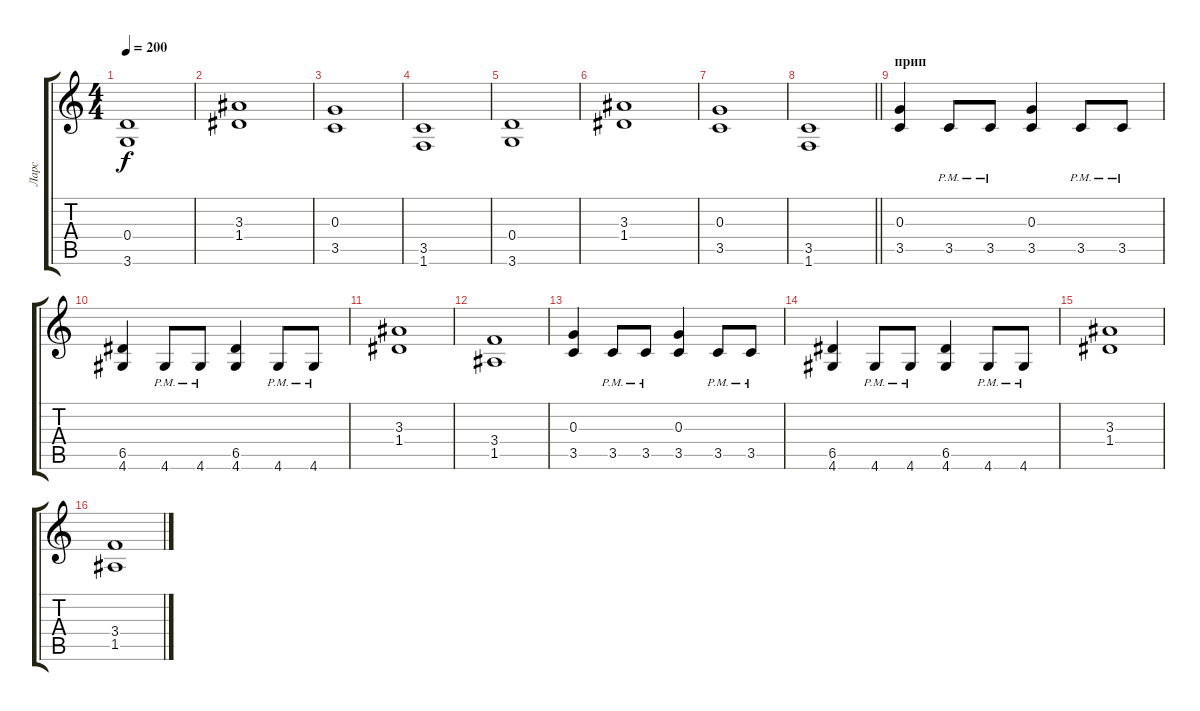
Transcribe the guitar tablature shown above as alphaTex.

\track ("Ларс" "Ларс") {instrument distortionguitar}
\staff {score tabs}
\tuning (E4 B3 G3 D3 A2 E2) {hide}
\ts (4 4)
\tempo 200
\clef g2
\ks c
(0.4 3.6).1{dy f} |
(3.3 1.4).1 |
(0.3 3.5).1 |
(3.5 1.6).1 |
(0.4 3.6).1 |
(3.3 1.4).1 |
(0.3 3.5).1 |
\barLineRight lightlight
(3.5 1.6).1 |
\section ("" "прип")
(0.3 3.5).4 3.5{pm}.8 3.5{pm}.8 (0.3 3.5).4 3.5{pm}.8 3.5{pm}.8 |
(6.5 4.6).4 4.6{pm}.8 4.6{pm}.8 (6.5 4.6).4 4.6{pm}.8 4.6{pm}.8 |
(3.3 1.4).1 |
(3.4 1.5).1 |
(0.3 3.5).4 3.5{pm}.8 3.5{pm}.8 (0.3 3.5).4 3.5{pm}.8 3.5{pm}.8 |
(6.5 4.6).4 4.6{pm}.8 4.6{pm}.8 (6.5 4.6).4 4.6{pm}.8 4.6{pm}.8 |
(3.3 1.4).1 |
(3.4 1.5).1
